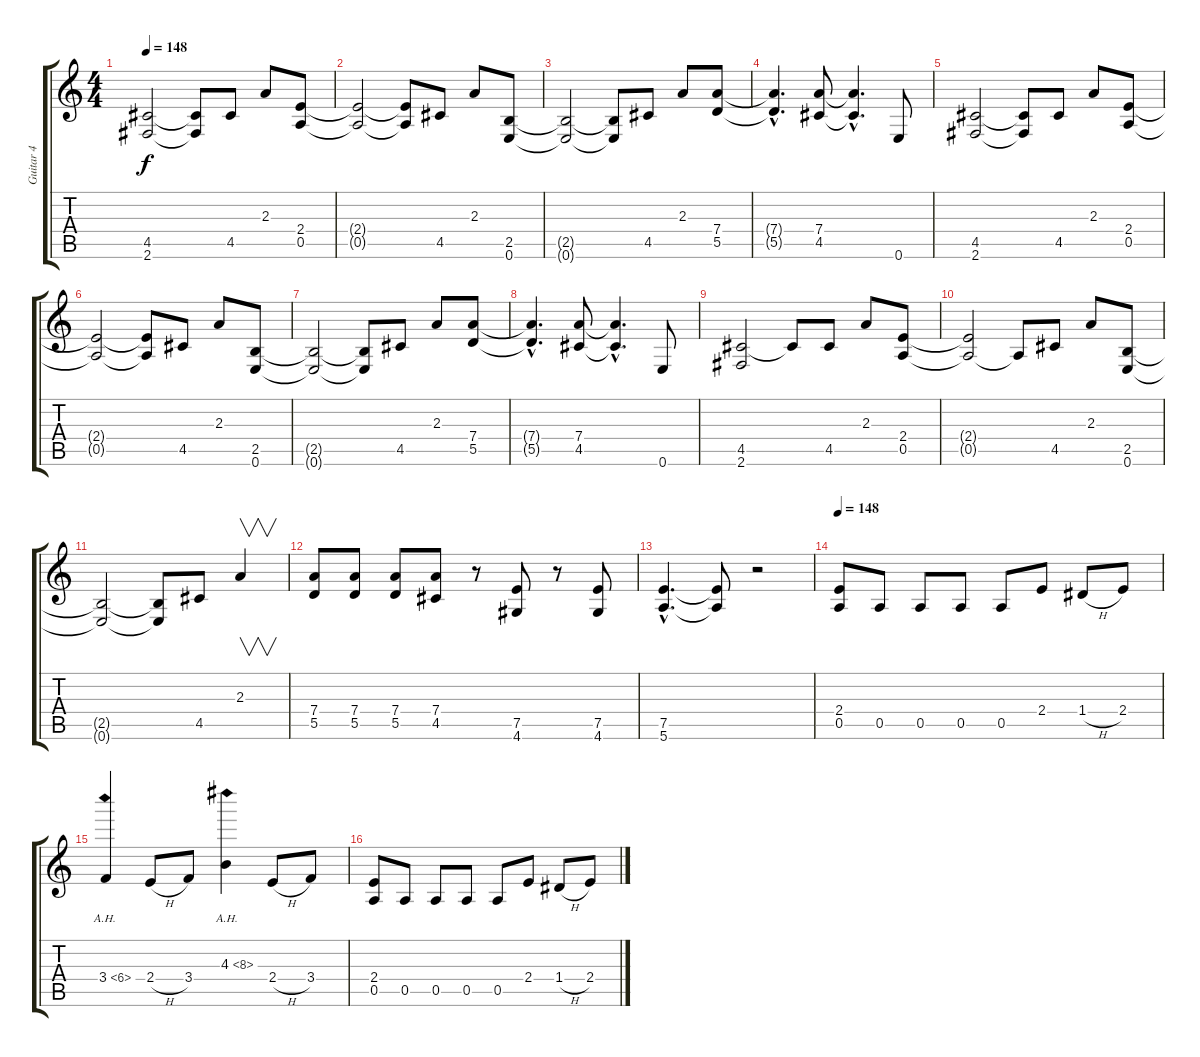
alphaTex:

\track ("Guitar 4" "Guitar 4") {instrument overdrivenguitar}
\staff {score tabs}
\tuning (E4 B3 G3 D3 A2 E2) {hide}
\ts (4 4)
\tempo 148
\clef g2
\ks c
(4.5 2.6).2{dy f} (4.5{t} 2.6{t}).8 4.5.8 2.3.8 (2.4 0.5).8 |
(2.4{t} 0.5{t}).2 (2.4{t} 0.5{t}).8 4.5.8 2.3.8 (2.5 0.6).8 |
(2.5{t} 0.6{t}).2 (2.5{t} 0.6{t}).8 4.5.8 2.3.8 (7.4 5.5).8 |
(7.4{hac t} 5.5{hac t}).4{d} (7.4 4.5).8 (7.4{hac t} 4.5{hac t}).4{d} 0.6.8 |
(4.5 2.6).2 (4.5{t} 2.6{t}).8 4.5.8 2.3.8 (2.4 0.5).8 |
(2.4{t} 0.5{t}).2 (2.4{t} 0.5{t}).8 4.5.8 2.3.8 (2.5 0.6).8 |
(2.5{t} 0.6{t}).2 (2.5{t} 0.6{t}).8 4.5.8 2.3.8 (7.4 5.5).8 |
(7.4{hac t} 5.5{hac t}).4{d} (7.4 4.5).8 (7.4{hac t} 4.5{hac t}).4{d} 0.6.8 |
(4.5 2.6).2 4.5{t}.8 4.5.8 2.3.8 (2.4 0.5).8 |
(2.4{t} 0.5{t}).2 0.5{t}.8 4.5.8 2.3.8 (2.5 0.6).8 |
(2.5{t} 0.6{t}).2 (2.5{t} 0.6{t}).8 4.5.8 2.3.4{v} |
(7.4 5.5).8 (7.4 5.5).8 (7.4 5.5).8 (7.4 4.5).8 r.8 (7.5 4.6).8 r.8 (7.5 4.6).8 |
(7.5{hac} 5.6{hac}).4{d} (7.5{t} 5.6{t}).8 r.2 |
\tempo 148
(2.4 0.5).8 0.5.8 0.5.8 0.5.8 0.5.8 2.4.8 1.4{h}.8 2.4.8 |
3.4{ah 3}.4 2.4{h}.8 3.4.8 4.3{ah 4}.4 2.4{h}.8 3.4.8 |
(2.4 0.5).8 0.5.8 0.5.8 0.5.8 0.5.8 2.4.8 1.4{h}.8 2.4.8
